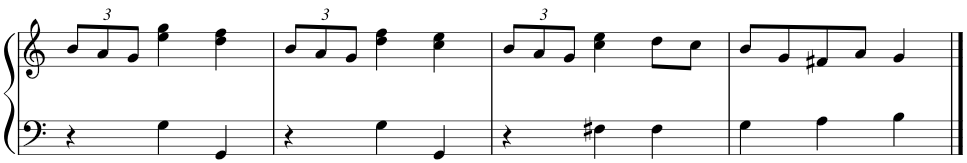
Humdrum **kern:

**kern	**kern
*part1	*part1
*staff2	*staff1
*I"Piano	*
*I'Pno	*
*clefF4	*clefG2
*k[]	*k[]
*	*Xbrackettup
=1	=1
4r	12b/L
.	12a/
.	12g/J
4G\	4ee\ 4gg\
4GG/	4dd\ 4ff\
=2	=2
4r	12b/L
.	12a/
.	12g/J
4G\	4dd\ 4ff\
4GG/	4cc\ 4ee\
=3	=3
4r	12b/L
.	12a/
.	12g/J
4F#X\	4cc\ 4ee\
4F#\	8dd\L
.	8cc\J
=4	=4
4G\	8b/L
.	8g/
4A\	8f#X/
.	8a/J
4B\	4g/
==	==
*-	*-
